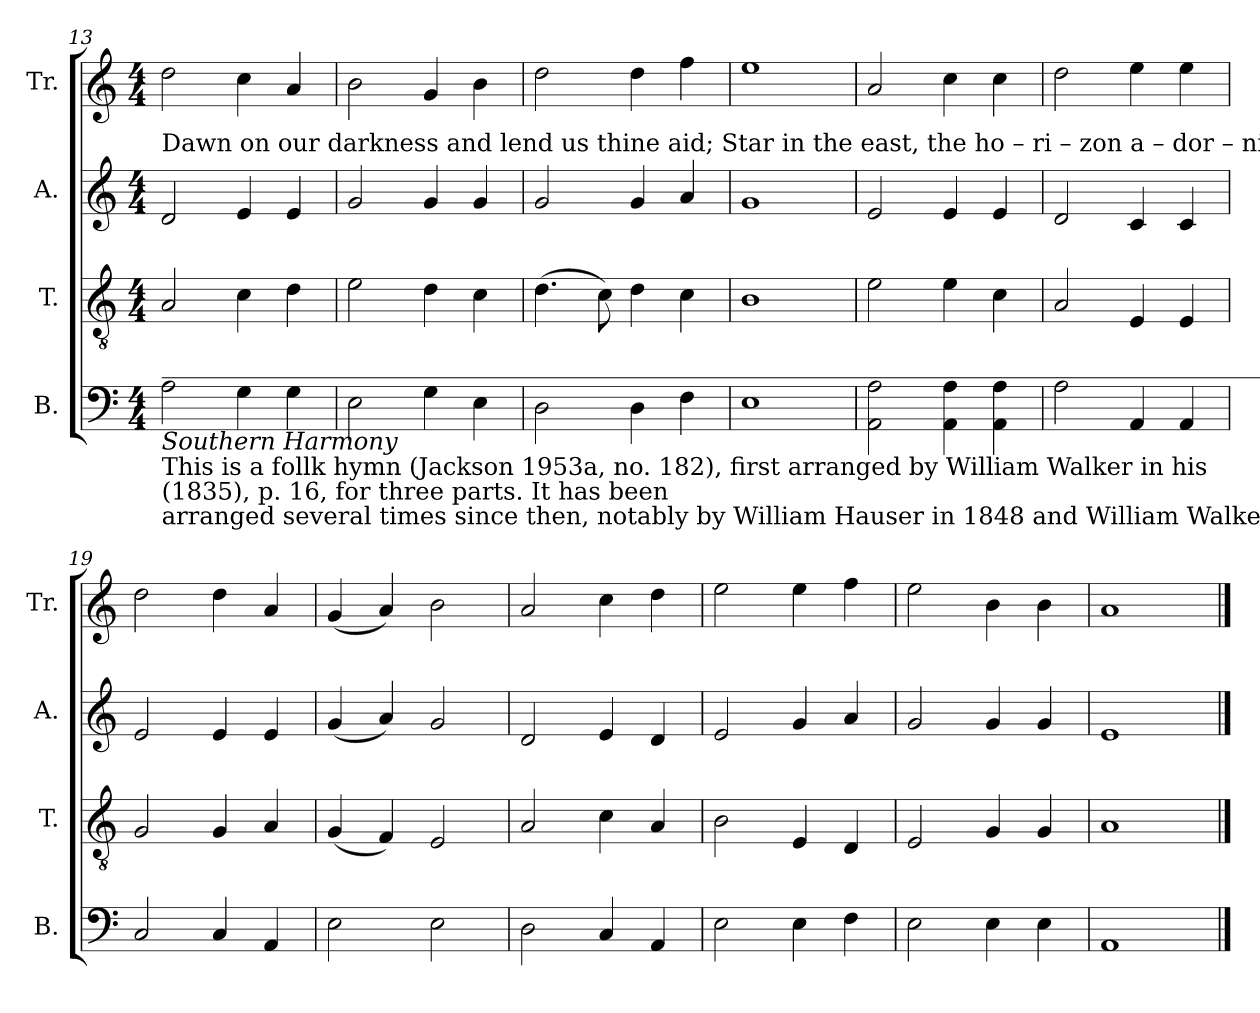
**kern	**kern	**kern	**kern
*part4	*part3	*part2	*part1
*staff4	*staff3	*staff2	*staff1
*I"B.	*I"T.	*I"A.	*I"Tr.
*I'B.	*I'T.	*I'A.	*I'Tr.
*clefF4	*clefGv2	*clefG2	*clefG2
*k[]	*k[]	*k[]	*k[]
*M4/4	*M4/4	*M4/4	*M4/4
=13	=13	=13	=13
!	!	!LO:TX:a:t=Dawn on our darkness and lend     us  thine  aid;      Star   in  the  east,   the  ho – ri – zon  a – dor – ning, Guide where our infant  Re–dee–mer  was  laid.	!
!LO:TX:a:t=____________________________________________________________________________________________________________________________	!	!	!
!LO:TX:b:t=This is a follk hymn (Jackson 1953a, no. 182), first arranged by William Walker in his	!	!	!
!LO:TX:b:i:t=Southern Harmony	!	!	!
!LO:TX:b:t=(1835), p. 16, for three parts. It has been	!	!	!
!LO:TX:b:t=arranged several times since then, notably by William Hauser in 1848 and William Walker again in 1867, both of these for four parts.	!	!	!
2A!\	2A!/	2d!/	2dd!\
4G!\	4c!\	4e!/	4cc!\
4G!\	4d!\	4e!/	4a!/
=14	=14	=14	=14
2E!\	2e!\	2g!/	2b!\
4G!\	4d!\	4g!/	4g!/
4E!\	4c!\	4g!/	4b!\
=15	=15	=15	=15
2D!\	(4.d!\	2g!/	2dd!\
.	8c!\)	.	.
4D!\	4d!\	4g!/	4dd!\
4F!\	4c!\	4a!/	4ff!\
=16	=16	=16	=16
1E!	1B!	1g!	1ee!
=17	=17	=17	=17
2AA!\ 2A!\	2e!\	2e!/	2a!/
4AA!\ 4A!\	4e!\	4e!/	4cc!\
4AA!\ 4A!\	4c!\	4e!/	4cc!\
=18	=18	=18	=18
2A!\	2A!/	2d!/	2dd!\
4AA!/	4E!/	4c!/	4ee!\
4AA!/	4E!/	4c!/	4ee!\
=19	=19	=19	=19
2C!/	2G!/	2e!/	2dd!\
4C!/	4G!/	4e!/	4dd!\
4AA!/	4A!/	4e!/	4a!/
=20	=20	=20	=20
2E!\	(4G!/	(4g!/	(4g!/
.	4F!/)	4a!/)	4a!/)
2E!\	2E!/	2g!/	2b!\
=21	=21	=21	=21
2D!\	2A!/	2d!/	2a!/
4C!/	4c!\	4e!/	4cc!\
4AA!/	4A!/	4d!/	4dd!\
=22	=22	=22	=22
2E!\	2B!\	2e!/	2ee!\
4E!\	4E!/	4g!/	4ee!\
4F!\	4D!/	4a!/	4ff!\
=23	=23	=23	=23
2E!\	2E!/	2g!/	2ee!\
4E!\	4G!/	4g!/	4b!\
4E!\	4G!/	4g!/	4b!\
=24	=24	=24	=24
1AA!	1A!	1e!	1a!
==	==	==	==
*-	*-	*-	*-
